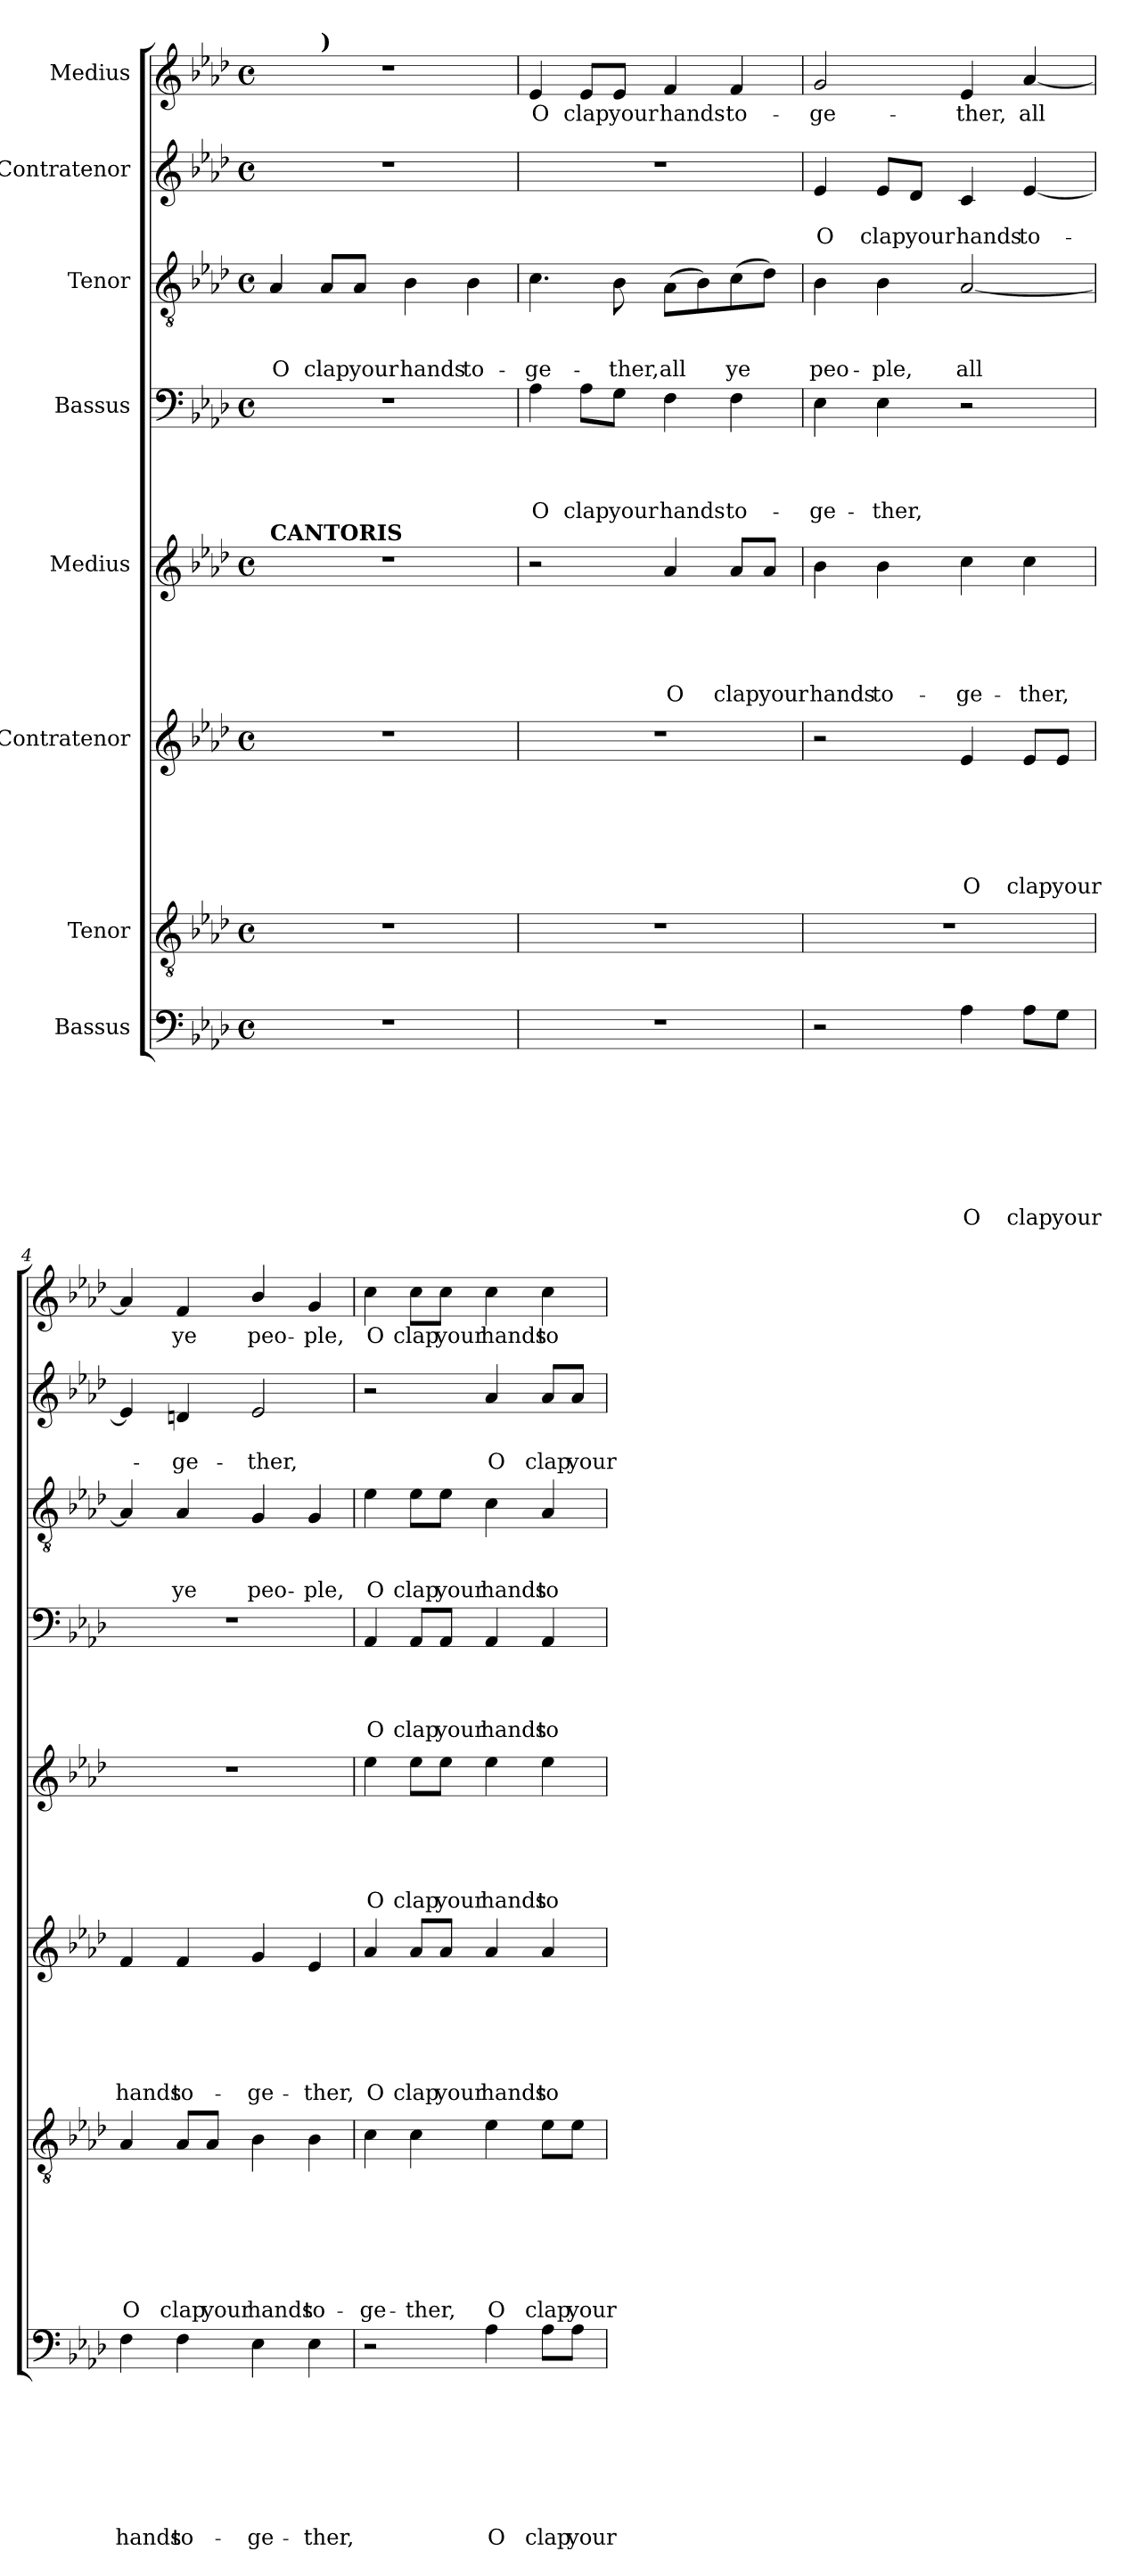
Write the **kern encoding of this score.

**kern	**text	**text	**text	**text	**text	**text	**text	**text	**kern	**text	**text	**text	**text	**text	**text	**text	**kern	**text	**text	**text	**text	**text	**text	**kern	**text	**text	**text	**text	**text	**kern	**text	**text	**text	**text	**kern	**text	**text	**text	**kern	**text	**text	**kern	**text
*part8	*part8	*part8	*part8	*part8	*part8	*part8	*part8	*part8	*part7	*part7	*part7	*part7	*part7	*part7	*part7	*part7	*part6	*part6	*part6	*part6	*part6	*part6	*part6	*part5	*part5	*part5	*part5	*part5	*part5	*part4	*part4	*part4	*part4	*part4	*part3	*part3	*part3	*part3	*part2	*part2	*part2	*part1	*part1
*staff8	*staff8	*staff8	*staff8	*staff8	*staff8	*staff8	*staff8	*staff8	*staff7	*staff7	*staff7	*staff7	*staff7	*staff7	*staff7	*staff7	*staff6	*staff6	*staff6	*staff6	*staff6	*staff6	*staff6	*staff5	*staff5	*staff5	*staff5	*staff5	*staff5	*staff4	*staff4	*staff4	*staff4	*staff4	*staff3	*staff3	*staff3	*staff3	*staff2	*staff2	*staff2	*staff1	*staff1
*I"Bassus	*	*	*	*	*	*	*	*	*I"Tenor	*	*	*	*	*	*	*	*I"Contratenor	*	*	*	*	*	*	*I"Medius	*	*	*	*	*	*I"Bassus	*	*	*	*	*I"Tenor	*	*	*	*I"Contratenor	*	*	*I"Medius	*
*clefF4	*	*	*	*	*	*	*	*	*clefGv2	*	*	*	*	*	*	*	*clefG2	*	*	*	*	*	*	*clefG2	*	*	*	*	*	*clefF4	*	*	*	*	*clefGv2	*	*	*	*clefG2	*	*	*clefG2	*
*k[b-e-a-d-]	*	*	*	*	*	*	*	*	*k[b-e-a-d-]	*	*	*	*	*	*	*	*k[b-e-a-d-]	*	*	*	*	*	*	*k[b-e-a-d-]	*	*	*	*	*	*k[b-e-a-d-]	*	*	*	*	*k[b-e-a-d-]	*	*	*	*k[b-e-a-d-]	*	*	*k[b-e-a-d-]	*
*A-:	*	*	*	*	*	*	*	*	*A-:	*	*	*	*	*	*	*	*A-:	*	*	*	*	*	*	*A-:	*	*	*	*	*	*A-:	*	*	*	*	*A-:	*	*	*	*A-:	*	*	*A-:	*
*M4/4	*	*	*	*	*	*	*	*	*M4/4	*	*	*	*	*	*	*	*M4/4	*	*	*	*	*	*	*M4/4	*	*	*	*	*	*M4/4	*	*	*	*	*M4/4	*	*	*	*M4/4	*	*	*M4/4	*
*met(c)	*	*	*	*	*	*	*	*	*met(c)	*	*	*	*	*	*	*	*met(c)	*	*	*	*	*	*	*met(c)	*	*	*	*	*	*met(c)	*	*	*	*	*met(c)	*	*	*	*met(c)	*	*	*met(c)	*
=1	=1	=1	=1	=1	=1	=1	=1	=1	=1	=1	=1	=1	=1	=1	=1	=1	=1	=1	=1	=1	=1	=1	=1	=1	=1	=1	=1	=1	=1	=1	=1	=1	=1	=1	=1	=1	=1	=1	=1	=1	=1	=1	=1
!	!	!	!	!	!	!	!	!	!	!	!	!	!	!	!	!	!	!	!	!	!	!	!	!	!	!	!	!	!	!	!	!	!	!	!	!	!	!	!	!	!	!LO:TX:a:B:t=(	!
!	!	!	!	!	!	!	!	!	!	!	!	!	!	!	!	!	!	!	!	!	!	!	!	!LO:TX:a:B:t=CANTORIS	!	!	!	!	!	!	!	!	!	!	!	!	!	!	!	!	!	!	!
!	!	!	!	!	!	!	!	!	!	!	!	!	!	!	!	!	!	!	!	!	!	!	!	!	!	!	!	!	!	!	!	!	!	!	!	!	!	!LO:LY:b	!	!	!	!	!
*	*	*	*	*	*	*	*	*	*	*	*	*	*	*	*	*	*	*	*	*	*	*	*	*	*	*	*	*	*	*	*	*	*	*	*	*	*	*	*	*	*	*^	*
1r	.	.	.	.	.	.	.	.	1r	.	.	.	.	.	.	.	1r	.	.	.	.	.	.	1r	.	.	.	.	.	1r	.	.	.	.	4A-/	.	.	O	1r	.	.	1r	4ryy	.
*	*	*	*	*	*	*	*	*	*	*	*	*	*	*	*	*	*	*	*	*	*	*	*	*	*	*	*	*	*	*	*	*	*	*	*	*	*	*	*	*	*	*MM120	*	*
!	!	!	!	!	!	!	!	!	!	!	!	!	!	!	!	!	!	!	!	!	!	!	!	!	!	!	!	!	!	!	!	!	!	!	!	!	!	!	!	!	!	!	!LO:TX:a:B:t=)	!
!	!	!	!	!	!	!	!	!	!	!	!	!	!	!	!	!	!	!	!	!	!	!	!	!	!	!	!	!	!	!	!	!	!	!	!	!	!	!LO:LY:b	!	!	!	!	!	!
.	.	.	.	.	.	.	.	.	.	.	.	.	.	.	.	.	.	.	.	.	.	.	.	.	.	.	.	.	.	.	.	.	.	.	8A-/L	.	.	clap	.	.	.	.	2.ryy	.
!	!	!	!	!	!	!	!	!	!	!	!	!	!	!	!	!	!	!	!	!	!	!	!	!	!	!	!	!	!	!	!	!	!	!	!	!	!	!LO:LY:b	!	!	!	!	!	!
.	.	.	.	.	.	.	.	.	.	.	.	.	.	.	.	.	.	.	.	.	.	.	.	.	.	.	.	.	.	.	.	.	.	.	8A-/J	.	.	your	.	.	.	.	.	.
!	!	!	!	!	!	!	!	!	!	!	!	!	!	!	!	!	!	!	!	!	!	!	!	!	!	!	!	!	!	!	!	!	!	!	!	!	!	!LO:LY:b	!	!	!	!	!	!
.	.	.	.	.	.	.	.	.	.	.	.	.	.	.	.	.	.	.	.	.	.	.	.	.	.	.	.	.	.	.	.	.	.	.	4B-\	.	.	hands	.	.	.	.	.	.
!	!	!	!	!	!	!	!	!	!	!	!	!	!	!	!	!	!	!	!	!	!	!	!	!	!	!	!	!	!	!	!	!	!	!	!	!	!	!LO:LY:b	!	!	!	!	!	!
.	.	.	.	.	.	.	.	.	.	.	.	.	.	.	.	.	.	.	.	.	.	.	.	.	.	.	.	.	.	.	.	.	.	.	4B-\	.	.	to-	.	.	.	.	.	.
=2	=2	=2	=2	=2	=2	=2	=2	=2	=2	=2	=2	=2	=2	=2	=2	=2	=2	=2	=2	=2	=2	=2	=2	=2	=2	=2	=2	=2	=2	=2	=2	=2	=2	=2	=2	=2	=2	=2	=2	=2	=2	=2	=2	=2
!	!	!	!	!	!	!	!	!	!	!	!	!	!	!	!	!	!	!	!	!	!	!	!	!	!	!	!	!	!	!	!	!	!	!LO:LY:b	!	!	!	!LO:LY:b	!	!	!	!	!	!LO:LY:b
*	*	*	*	*	*	*	*	*	*	*	*	*	*	*	*	*	*	*	*	*	*	*	*	*	*	*	*	*	*	*	*	*	*	*	*	*	*	*	*	*	*	*v	*v	*
1r	.	.	.	.	.	.	.	.	1r	.	.	.	.	.	.	.	1r	.	.	.	.	.	.	2r	.	.	.	.	.	4A-\	.	.	.	O	4.c\	.	.	-ge-	1r	.	.	4e-/	O
!	!	!	!	!	!	!	!	!	!	!	!	!	!	!	!	!	!	!	!	!	!	!	!	!	!	!	!	!	!	!	!	!	!	!LO:LY:b	!	!	!	!	!	!	!	!	!LO:LY:b
.	.	.	.	.	.	.	.	.	.	.	.	.	.	.	.	.	.	.	.	.	.	.	.	.	.	.	.	.	.	8A-\L	.	.	.	clap	.	.	.	.	.	.	.	8e-/L	clap
!	!	!	!	!	!	!	!	!	!	!	!	!	!	!	!	!	!	!	!	!	!	!	!	!	!	!	!	!	!	!	!	!	!	!LO:LY:b	!	!	!	!LO:LY:b	!	!	!	!	!LO:LY:b
.	.	.	.	.	.	.	.	.	.	.	.	.	.	.	.	.	.	.	.	.	.	.	.	.	.	.	.	.	.	8G\J	.	.	.	your	8B-\	.	.	-ther,	.	.	.	8e-/J	your
!	!	!	!	!	!	!	!	!	!	!	!	!	!	!	!	!	!	!	!	!	!	!	!	!	!	!	!	!	!LO:LY:b	!	!	!	!	!LO:LY:b	!	!	!	!LO:LY:b	!	!	!	!	!LO:LY:b
.	.	.	.	.	.	.	.	.	.	.	.	.	.	.	.	.	.	.	.	.	.	.	.	4a-/	.	.	.	.	O	4F\	.	.	.	hands	(>8A-\L	.	.	all	.	.	.	4f/	hands
.	.	.	.	.	.	.	.	.	.	.	.	.	.	.	.	.	.	.	.	.	.	.	.	.	.	.	.	.	.	.	.	.	.	.	8B-\)	.	.	.	.	.	.	.	.
!	!	!	!	!	!	!	!	!	!	!	!	!	!	!	!	!	!	!	!	!	!	!	!	!	!	!	!	!	!LO:LY:b	!	!	!	!	!LO:LY:b	!	!	!	!LO:LY:b	!	!	!	!	!LO:LY:b
.	.	.	.	.	.	.	.	.	.	.	.	.	.	.	.	.	.	.	.	.	.	.	.	8a-/L	.	.	.	.	clap	4F\	.	.	.	to-	(>8c\	.	.	ye	.	.	.	4f/	to-
!	!	!	!	!	!	!	!	!	!	!	!	!	!	!	!	!	!	!	!	!	!	!	!	!	!	!	!	!	!LO:LY:b	!	!	!	!	!	!	!	!	!	!	!	!	!	!
.	.	.	.	.	.	.	.	.	.	.	.	.	.	.	.	.	.	.	.	.	.	.	.	8a-/J	.	.	.	.	your	.	.	.	.	.	8d-\J)	.	.	.	.	.	.	.	.
=3	=3	=3	=3	=3	=3	=3	=3	=3	=3	=3	=3	=3	=3	=3	=3	=3	=3	=3	=3	=3	=3	=3	=3	=3	=3	=3	=3	=3	=3	=3	=3	=3	=3	=3	=3	=3	=3	=3	=3	=3	=3	=3	=3
!	!	!	!	!	!	!	!	!	!	!	!	!	!	!	!	!	!	!	!	!	!	!	!	!	!	!	!	!	!LO:LY:b	!	!	!	!	!LO:LY:b	!	!	!	!LO:LY:b	!	!	!LO:LY:b	!	!LO:LY:b
2r	.	.	.	.	.	.	.	.	1r	.	.	.	.	.	.	.	2r	.	.	.	.	.	.	4b-\	.	.	.	.	hands	4E-\	.	.	.	-ge-	4B-\	.	.	peo-	4e-/	.	O	2g/	-ge-
!	!	!	!	!	!	!	!	!	!	!	!	!	!	!	!	!	!	!	!	!	!	!	!	!	!	!	!	!	!LO:LY:b	!	!	!	!	!LO:LY:b	!	!	!	!LO:LY:b	!	!	!LO:LY:b	!	!
.	.	.	.	.	.	.	.	.	.	.	.	.	.	.	.	.	.	.	.	.	.	.	.	4b-\	.	.	.	.	to-	4E-\	.	.	.	-ther,	4B-\	.	.	-ple,	8e-/L	.	clap	.	.
!	!	!	!	!	!	!	!	!	!	!	!	!	!	!	!	!	!	!	!	!	!	!	!	!	!	!	!	!	!	!	!	!	!	!	!	!	!	!	!	!	!LO:LY:b	!	!
.	.	.	.	.	.	.	.	.	.	.	.	.	.	.	.	.	.	.	.	.	.	.	.	.	.	.	.	.	.	.	.	.	.	.	.	.	.	.	8d-/J	.	your	.	.
!	!	!	!	!	!	!	!	!LO:LY:b	!	!	!	!	!	!	!	!	!	!	!	!	!	!	!LO:LY:b	!	!	!	!	!	!LO:LY:b	!	!	!	!	!	!	!	!	!LO:LY:b	!	!	!LO:LY:b	!	!LO:LY:b
4A-\	.	.	.	.	.	.	.	O	.	.	.	.	.	.	.	.	4e-/	.	.	.	.	.	O	4cc\	.	.	.	.	-ge-	2r	.	.	.	.	[>2A-/	.	.	all	4c/	.	hands	4e-/	-ther,
!	!	!	!	!	!	!	!	!LO:LY:b	!	!	!	!	!	!	!	!	!	!	!	!	!	!	!LO:LY:b	!	!	!	!	!	!LO:LY:b	!	!	!	!	!	!	!	!	!	!	!	!LO:LY:b	!	!LO:LY:b
8A-\L	.	.	.	.	.	.	.	clap	.	.	.	.	.	.	.	.	8e-/L	.	.	.	.	.	clap	4cc\	.	.	.	.	-ther,	.	.	.	.	.	.	.	.	.	[>4e-/	.	to-	[>4a-/	all
!	!	!	!	!	!	!	!	!LO:LY:b	!	!	!	!	!	!	!	!	!	!	!	!	!	!	!LO:LY:b	!	!	!	!	!	!	!	!	!	!	!	!	!	!	!	!	!	!	!	!
8G\J	.	.	.	.	.	.	.	your	.	.	.	.	.	.	.	.	8e-/J	.	.	.	.	.	your	.	.	.	.	.	.	.	.	.	.	.	.	.	.	.	.	.	.	.	.
!!LO:PB:g=z
=4	=4	=4	=4	=4	=4	=4	=4	=4	=4	=4	=4	=4	=4	=4	=4	=4	=4	=4	=4	=4	=4	=4	=4	=4	=4	=4	=4	=4	=4	=4	=4	=4	=4	=4	=4	=4	=4	=4	=4	=4	=4	=4	=4
!	!	!	!	!	!	!	!	!LO:LY:b	!	!	!	!	!	!	!	!LO:LY:b	!	!	!	!	!	!	!LO:LY:b	!	!	!	!	!	!	!	!	!	!	!	!	!	!	!	!	!	!	!	!
4F\	.	.	.	.	.	.	.	hands	4A-/	.	.	.	.	.	.	O	4f/	.	.	.	.	.	hands	1r	.	.	.	.	.	1r	.	.	.	.	4A-/]	.	.	.	4e-/]	.	.	4a-/]	.
!	!	!	!	!	!	!	!	!LO:LY:b	!	!	!	!	!	!	!	!LO:LY:b	!	!	!	!	!	!	!LO:LY:b	!	!	!	!	!	!	!	!	!	!	!	!	!	!	!LO:LY:b	!	!	!LO:LY:b	!	!LO:LY:b
4F\	.	.	.	.	.	.	.	to-	8A-/L	.	.	.	.	.	.	clap	4f/	.	.	.	.	.	to-	.	.	.	.	.	.	.	.	.	.	.	4A-/	.	.	ye	4dn/	.	-ge-	4f/	ye
!	!	!	!	!	!	!	!	!	!	!	!	!	!	!	!	!LO:LY:b	!	!	!	!	!	!	!	!	!	!	!	!	!	!	!	!	!	!	!	!	!	!	!	!	!	!	!
.	.	.	.	.	.	.	.	.	8A-/J	.	.	.	.	.	.	your	.	.	.	.	.	.	.	.	.	.	.	.	.	.	.	.	.	.	.	.	.	.	.	.	.	.	.
!	!	!	!	!	!	!	!	!LO:LY:b	!	!	!	!	!	!	!	!LO:LY:b	!	!	!	!	!	!	!LO:LY:b	!	!	!	!	!	!	!	!	!	!	!	!	!	!	!LO:LY:b	!	!	!LO:LY:b	!	!LO:LY:b
4E-\	.	.	.	.	.	.	.	-ge-	4B-\	.	.	.	.	.	.	hands	4g/	.	.	.	.	.	-ge-	.	.	.	.	.	.	.	.	.	.	.	4G/	.	.	peo-	2e-/	.	-ther,	4b-/	peo-
!	!	!	!	!	!	!	!	!LO:LY:b	!	!	!	!	!	!	!	!LO:LY:b	!	!	!	!	!	!	!LO:LY:b	!	!	!	!	!	!	!	!	!	!	!	!	!	!	!LO:LY:b	!	!	!	!	!LO:LY:b
4E-\	.	.	.	.	.	.	.	-ther,	4B-\	.	.	.	.	.	.	to-	4e-/	.	.	.	.	.	-ther,	.	.	.	.	.	.	.	.	.	.	.	4G/	.	.	-ple,	.	.	.	4g/	-ple,
=5	=5	=5	=5	=5	=5	=5	=5	=5	=5	=5	=5	=5	=5	=5	=5	=5	=5	=5	=5	=5	=5	=5	=5	=5	=5	=5	=5	=5	=5	=5	=5	=5	=5	=5	=5	=5	=5	=5	=5	=5	=5	=5	=5
!	!	!	!	!	!	!	!	!	!	!	!	!	!	!	!	!LO:LY:b	!	!	!	!	!	!	!LO:LY:b	!	!	!	!	!	!LO:LY:b	!	!	!	!	!LO:LY:b	!	!	!	!LO:LY:b	!	!	!	!	!LO:LY:b
2r	.	.	.	.	.	.	.	.	4c\	.	.	.	.	.	.	-ge-	4a-/	.	.	.	.	.	O	4ee-\	.	.	.	.	O	4AA-/	.	.	.	O	4e-\	.	.	O	2r	.	.	4cc\	O
!	!	!	!	!	!	!	!	!	!	!	!	!	!	!	!	!LO:LY:b	!	!	!	!	!	!	!LO:LY:b	!	!	!	!	!	!LO:LY:b	!	!	!	!	!LO:LY:b	!	!	!	!LO:LY:b	!	!	!	!	!LO:LY:b
.	.	.	.	.	.	.	.	.	4c\	.	.	.	.	.	.	-ther,	8a-/L	.	.	.	.	.	clap	8ee-\L	.	.	.	.	clap	8AA-/L	.	.	.	clap	8e-\L	.	.	clap	.	.	.	8cc\L	clap
!	!	!	!	!	!	!	!	!	!	!	!	!	!	!	!	!	!	!	!	!	!	!	!LO:LY:b	!	!	!	!	!	!LO:LY:b	!	!	!	!	!LO:LY:b	!	!	!	!LO:LY:b	!	!	!	!	!LO:LY:b
.	.	.	.	.	.	.	.	.	.	.	.	.	.	.	.	.	8a-/J	.	.	.	.	.	your	8ee-\J	.	.	.	.	your	8AA-/J	.	.	.	your	8e-\J	.	.	your	.	.	.	8cc\J	your
!	!	!	!	!	!	!	!	!LO:LY:b	!	!	!	!	!	!	!	!LO:LY:b	!	!	!	!	!	!	!LO:LY:b	!	!	!	!	!	!LO:LY:b	!	!	!	!	!LO:LY:b	!	!	!	!LO:LY:b	!	!	!LO:LY:b	!	!LO:LY:b
4A-\	.	.	.	.	.	.	.	O	4e-\	.	.	.	.	.	.	O	4a-/	.	.	.	.	.	hands	4ee-\	.	.	.	.	hands	4AA-/	.	.	.	hands	4c\	.	.	hands	4a-/	.	O	4cc\	hands
!	!	!	!	!	!	!	!	!LO:LY:b	!	!	!	!	!	!	!	!LO:LY:b	!	!	!	!	!	!	!LO:LY:b	!	!	!	!	!	!LO:LY:b	!	!	!	!	!LO:LY:b	!	!	!	!LO:LY:b	!	!	!LO:LY:b	!	!LO:LY:b
8A-\L	.	.	.	.	.	.	.	clap	8e-\L	.	.	.	.	.	.	clap	4a-/	.	.	.	.	.	to-	4ee-\	.	.	.	.	to-	4AA-/	.	.	.	to-	4A-/	.	.	to-	8a-/L	.	clap	4cc\	to-
!	!	!	!	!	!	!	!	!LO:LY:b	!	!	!	!	!	!	!	!LO:LY:b	!	!	!	!	!	!	!	!	!	!	!	!	!	!	!	!	!	!	!	!	!	!	!	!	!LO:LY:b	!	!
8A-\J	.	.	.	.	.	.	.	your	8e-\J	.	.	.	.	.	.	your	.	.	.	.	.	.	.	.	.	.	.	.	.	.	.	.	.	.	.	.	.	.	8a-/J	.	your	.	.
=	=	=	=	=	=	=	=	=	=	=	=	=	=	=	=	=	=	=	=	=	=	=	=	=	=	=	=	=	=	=	=	=	=	=	=	=	=	=	=	=	=	=	=
*-	*-	*-	*-	*-	*-	*-	*-	*-	*-	*-	*-	*-	*-	*-	*-	*-	*-	*-	*-	*-	*-	*-	*-	*-	*-	*-	*-	*-	*-	*-	*-	*-	*-	*-	*-	*-	*-	*-	*-	*-	*-	*-	*-
